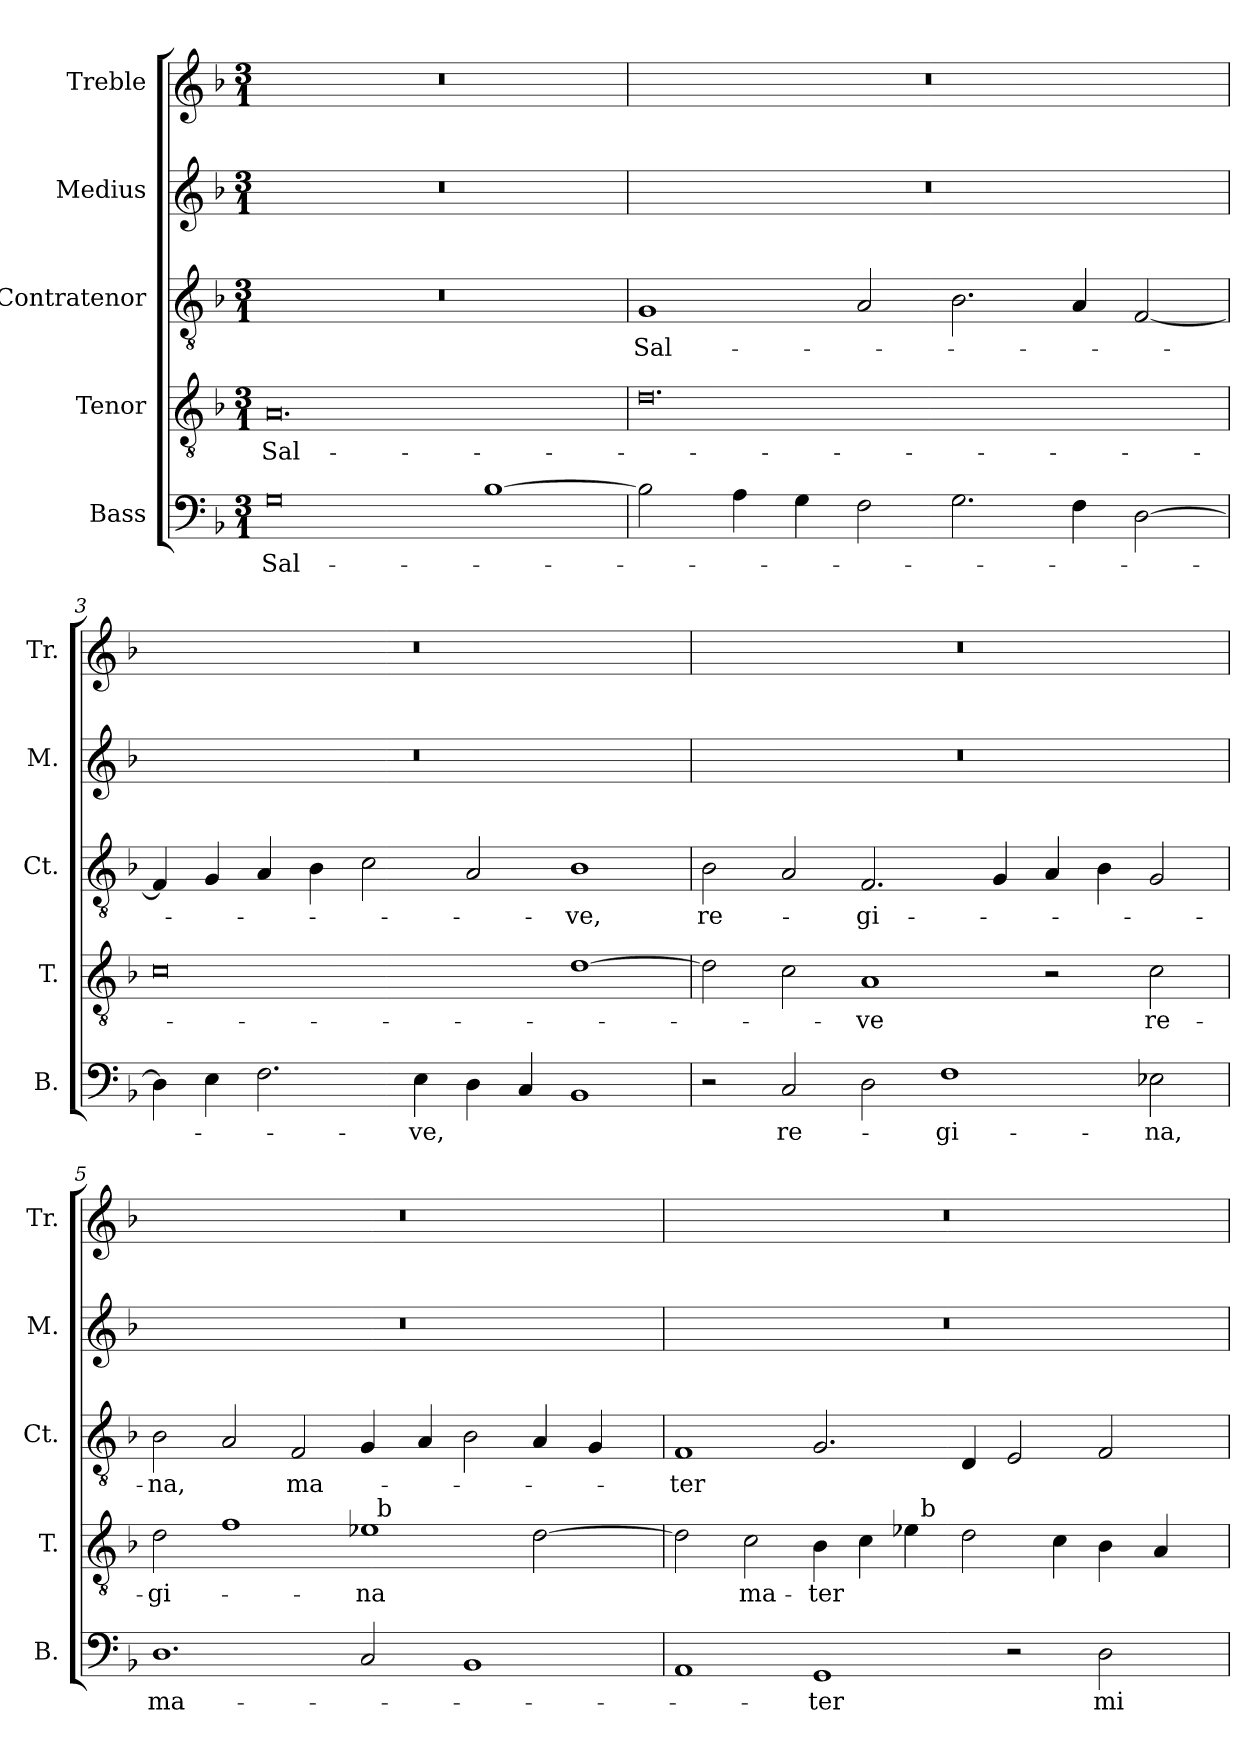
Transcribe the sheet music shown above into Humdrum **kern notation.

**kern	**text	**kern	**text	**kern	**text	**kern	**kern
*part5	*part5	*part4	*part4	*part3	*part3	*part2	*part1
*staff5	*staff5	*staff4	*staff4	*staff3	*staff3	*staff2	*staff1
*I"Bass	*	*I"Tenor	*	*I"Contratenor	*	*I"Medius	*I"Treble
*I'B.	*	*I'T.	*	*I'Ct.	*	*I'M.	*I'Tr.
!!LO:PB:g=z
*clefF4	*	*clefGv2	*	*clefGv2	*	*clefG2	*clefG2
*	*	*ITrd7c12	*	*ITrd7c12	*	*	*
*k[b-]	*	*k[b-]	*	*k[b-]	*	*k[b-]	*k[b-]
*d:	*	*d:	*	*d:	*	*d:	*d:
*M3/1	*	*M3/1	*	*M3/1	*	*M3/1	*M3/1
=1	=1	=1	=1	=1	=1	=1	=1
!	!LO:LY:b:color=#000000	!	!	!	!	!	!
!	!	!	!LO:LY:b:color=#000000	!LO:N:vis=1	!	!LO:N:vis=1	!LO:N:vis=1
0Gi	Sal-	0.AAi	Sal-	0.r	.	0.r	0.r
[>1B-i	.	.	.	.	.	.	.
=2	=2	=2	=2	=2	=2	=2	=2
!	!	!	!	!	!LO:LY:b:color=#000000	!LO:N:vis=1	!LO:N:vis=1
2B-i\]	.	0.Di	.	1GGi	Sal-	0.r	0.r
4Ai\	.	.	.	.	.	.	.
4Gi\	.	.	.	.	.	.	.
2Fi\	.	.	.	2AAi/	.	.	.
2.Gi\	.	.	.	2.BB-i\	.	.	.
4Fi\	.	.	.	4AAi/	.	.	.
[>2Di\	.	.	.	[<2FFi/	.	.	.
=3	=3	=3	=3	=3	=3	=3	=3
!	!	!	!	!	!	!LO:N:vis=1	!LO:N:vis=1
4Di\]	.	0Ci	.	4FFi/]	.	0.r	0.r
4Ei\	.	.	.	4GGi/	.	.	.
2.Fi\	.	.	.	4AAi/	.	.	.
.	.	.	.	4BB-i\	.	.	.
.	.	.	.	2Ci\	.	.	.
!	!LO:LY:b:color=#000000	!	!	!	!	!	!
4Ei\	-ve,	.	.	.	.	.	.
4Di\	.	.	.	2AAi/	.	.	.
4Ci/	.	.	.	.	.	.	.
!	!	!	!	!	!LO:LY:b:color=#000000	!	!
1BB-i	.	[>1Di	.	1BB-i	-ve,	.	.
!!LO:LB:g=z
=4	=4	=4	=4	=4	=4	=4	=4
!	!	!	!	!	!LO:LY:b:color=#000000	!LO:N:vis=1	!LO:N:vis=1
2r	.	2Di\]	.	2BB-i\	re-	0.r	0.r
!	!LO:LY:b:color=#000000	!	!	!	!	!	!
2Ci/	re-	2Ci\	.	2AAi/	.	.	.
!	!	!	!LO:LY:b:color=#000000	!	!	!	!
!	!	!	!	!	!LO:LY:b:color=#000000	!	!
2Di\	.	1AAi	-ve	2.FFi/	-gi-	.	.
!	!LO:LY:b:color=#000000	!	!	!	!	!	!
1Fi	-gi-	.	.	.	.	.	.
.	.	.	.	4GGi/	.	.	.
.	.	2r	.	4AAi/	.	.	.
.	.	.	.	4BB-i\	.	.	.
!	!LO:LY:b:color=#000000	!	!	!	!	!	!
!	!	!	!LO:LY:b:color=#000000	!	!	!	!
2E-Xi\	-na,	2Ci\	re-	2GGi/	.	.	.
=5	=5	=5	=5	=5	=5	=5	=5
!	!LO:LY:b:color=#000000	!	!	!	!	!	!
!	!	!	!LO:LY:b:color=#000000	!	!	!	!
!	!	!	!	!	!LO:LY:b:color=#000000	!LO:N:vis=1	!LO:N:vis=1
*	*	*^	*	*	*	*	*
1.Di	ma-	2Di\	1ryy	-gi-	2BB-i\	-na,	0.r	0.r
.	.	1Fi	.	.	2AAi/	.	.	.
!	!	!	!	!	!	!LO:LY:b:color=#000000	!	!
.	.	.	2ryy	.	2FFi/	ma-	.	.
!	!	!	!	!LO:LY:b:color=#000000	!	!	!	!
2Ci/	.	1E-i	32ryy	-na	4GGi/	.	.	.
.	.	.	256ryy	.	.	.	.	.
!	!	!	!LO:TX:a:t=b	!	!	!	!	!
.	.	.	1ryy	.	.	.	.	.
.	.	.	.	.	4AAi/	.	.	.
1BB-i	.	.	.	.	2BB-i\	.	.	.
.	.	[>2Di\	.	.	4AAi/	.	.	.
.	.	.	4ryy	.	.	.	.	.
.	.	.	.	.	4GGi/	.	.	.
.	.	.	8ryy	.	.	.	.	.
.	.	.	16ryy	.	.	.	.	.
.	.	.	64..ryy	.	.	.	.	.
=6	=6	=6	=6	=6	=6	=6	=6	=6
!	!	!	!	!	!	!LO:LY:b:color=#000000	!LO:N:vis=1	!LO:N:vis=1
1AAi	.	2Di\]	1ryy	.	1FFi	-ter	0.r	0.r
!	!	!	!	!LO:LY:b:color=#000000	!	!	!	!
.	.	2Ci\	.	ma-	.	.	.	.
!	!LO:LY:b:color=#000000	!	!	!	!	!	!	!
!	!	!	!	!LO:LY:b:color=#000000	!	!	!	!
1GGi	-ter	4BB-i\	2ryy	-ter	2.GGi/	.	.	.
.	.	4Ci\	.	.	.	.	.	.
.	.	4E-i\	32ryy	.	.	.	.	.
.	.	.	256ryy	.	.	.	.	.
!	!	!	!LO:TX:a:t=b	!	!	!	!	!
.	.	.	1ryy	.	.	.	.	.
.	.	2Di\	.	.	4DDi/	.	.	.
2r	.	.	.	.	2EEi/	.	.	.
.	.	4Ci\	.	.	.	.	.	.
!	!LO:LY:b:color=#000000	!	!	!	!	!	!	!
2Di\	mi-	4BB-i\	.	.	2FFi/	.	.	.
.	.	.	4ryy	.	.	.	.	.
.	.	4AAi/	.	.	.	.	.	.
.	.	.	8ryy	.	.	.	.	.
.	.	.	16ryy	.	.	.	.	.
.	.	.	64..ryy	.	.	.	.	.
*	*	*v	*v	*	*	*	*	*
=	=	=	=	=	=	=	=
*-	*-	*-	*-	*-	*-	*-	*-
